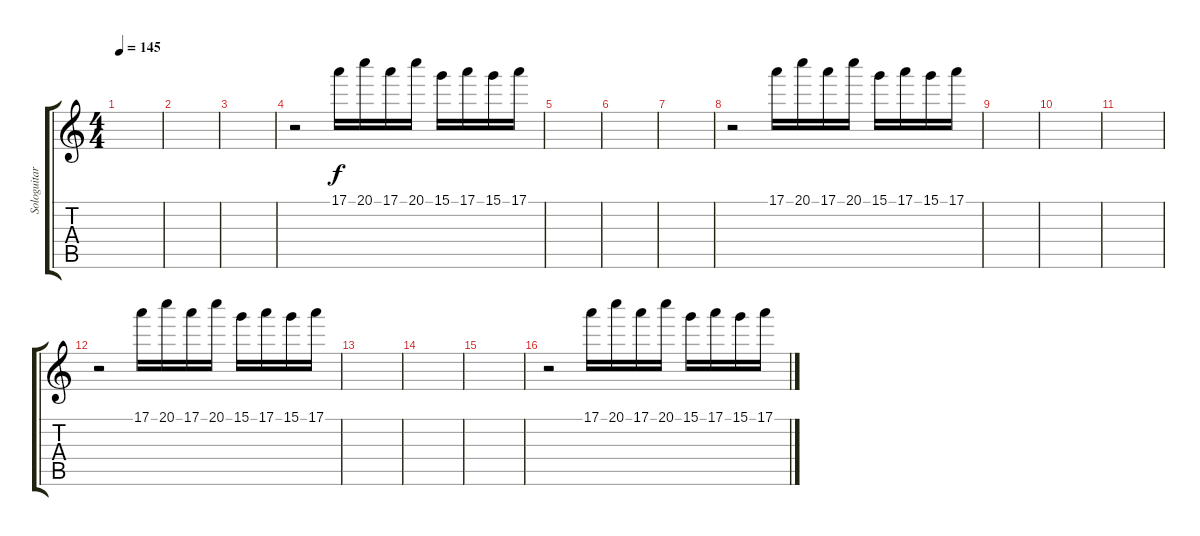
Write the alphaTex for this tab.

\track ("Sologuitar" "Sologuitar") {instrument distortionguitar}
\staff {score tabs}
\tuning (E4 B3 G3 D3 A2 E2) {hide}
\ts (4 4)
\tempo 145
\clef g2
\ks c
|
|
|
r.2{balance 0} 17.1.16 20.1.16 17.1.16 20.1.16 15.1.16 17.1.16 15.1.16 17.1.16 |
|
|
|
r.2{balance 16} 17.1.16 20.1.16 17.1.16 20.1.16 15.1.16 17.1.16 15.1.16 17.1.16 |
|
|
|
r.2{balance 0} 17.1.16 20.1.16 17.1.16 20.1.16 15.1.16 17.1.16 15.1.16 17.1.16 |
|
|
|
r.2{balance 16} 17.1.16 20.1.16 17.1.16 20.1.16 15.1.16 17.1.16 15.1.16 17.1.16
